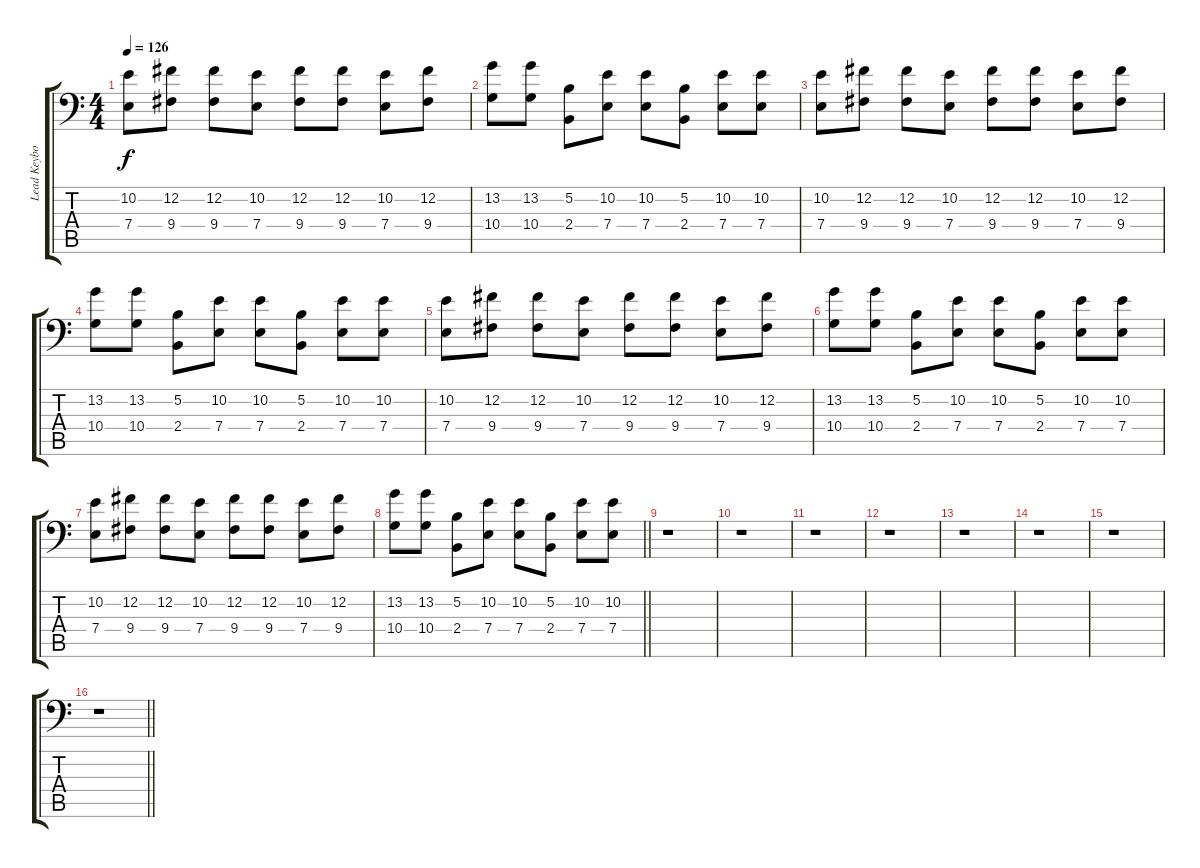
\track ("Lead Keyboard" "Lead Keybo") {instrument fx4atmosphere}
\staff {score tabs}
\tuning (B3 Gb3 D3 A2 E2 A1) {hide}
\ts (4 4)
\tempo 126
\clef f4
\ks c
(10.2 7.4).8{dy f} (12.2 9.4).8 (12.2 9.4).8 (10.2 7.4).8 (12.2 9.4).8 (12.2 9.4).8 (10.2 7.4).8 (12.2 9.4).8 |
(13.2 10.4).8 (13.2 10.4).8 (5.2 2.4).8 (10.2 7.4).8 (10.2 7.4).8 (5.2 2.4).8 (10.2 7.4).8 (10.2 7.4).8 |
(10.2 7.4).8 (12.2 9.4).8 (12.2 9.4).8 (10.2 7.4).8 (12.2 9.4).8 (12.2 9.4).8 (10.2 7.4).8 (12.2 9.4).8 |
(13.2 10.4).8 (13.2 10.4).8 (5.2 2.4).8 (10.2 7.4).8 (10.2 7.4).8 (5.2 2.4).8 (10.2 7.4).8 (10.2 7.4).8 |
(10.2 7.4).8 (12.2 9.4).8 (12.2 9.4).8 (10.2 7.4).8 (12.2 9.4).8 (12.2 9.4).8 (10.2 7.4).8 (12.2 9.4).8 |
(13.2 10.4).8 (13.2 10.4).8 (5.2 2.4).8 (10.2 7.4).8 (10.2 7.4).8 (5.2 2.4).8 (10.2 7.4).8 (10.2 7.4).8 |
(10.2 7.4).8 (12.2 9.4).8 (12.2 9.4).8 (10.2 7.4).8 (12.2 9.4).8 (12.2 9.4).8 (10.2 7.4).8 (12.2 9.4).8 |
\barLineRight lightlight
(13.2 10.4).8 (13.2 10.4).8 (5.2 2.4).8 (10.2 7.4).8 (10.2 7.4).8 (5.2 2.4).8 (10.2 7.4).8 (10.2 7.4).8 |
r.1 |
r.1 |
r.1 |
r.1 |
r.1 |
r.1 |
r.1 |
\barLineRight lightlight
r.1
